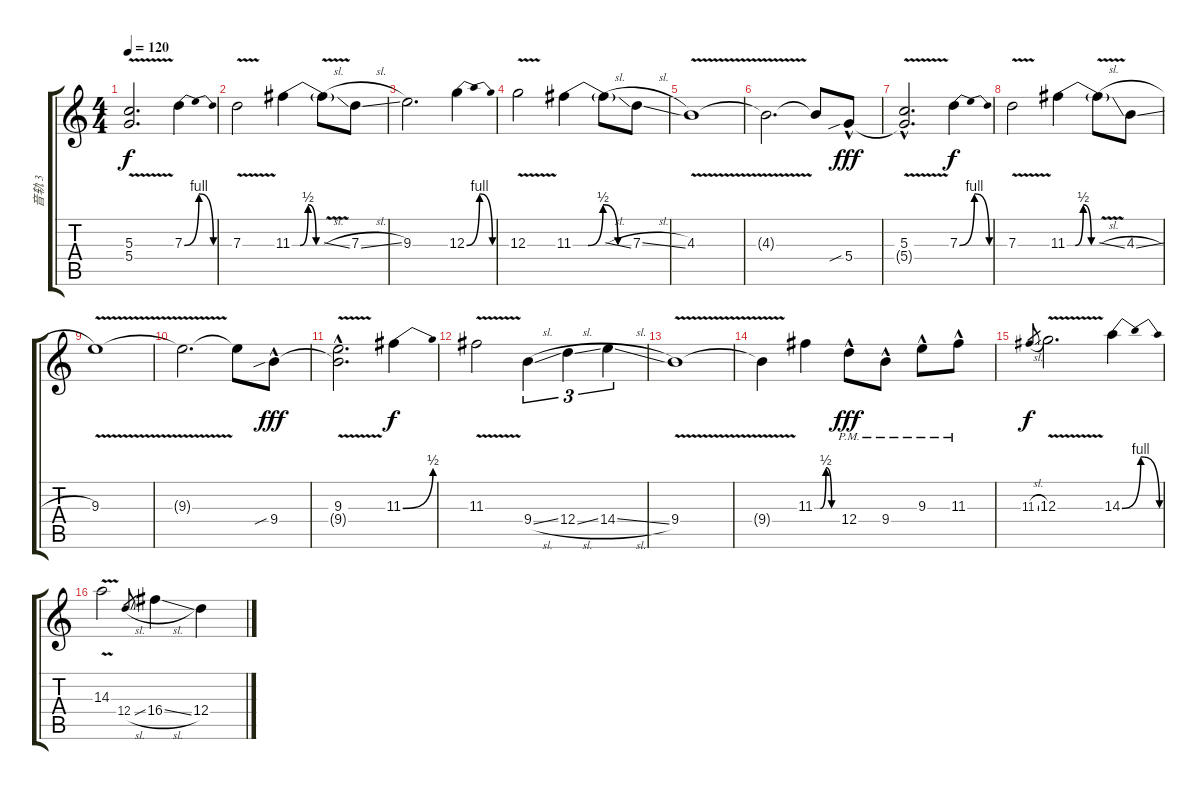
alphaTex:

\track ("音轨 3" "音轨 3") {instrument distortionguitar}
\staff {score tabs}
\tuning (E4 B3 G3 D3 A2 E2) {hide}
\ts (4 4)
\tempo 120
\clef g2
\ks c
(5.3{v} 5.4{t}).2{d dy f} 7.3{be (bendrelease 0 0 15 4 15 4 60 0)}.4 |
7.3{v}.2 11.3{be (custom 0 0 15 0 30 2 45 0 60 0)}.4 11.3{v sl t}.8 7.3{sl}.8 |
9.3.2{d} 12.3{be (bendrelease 0 0 15 4 15 4 60 0)}.4 |
12.3{v}.2 11.3{be (custom 0 0 15 0 30 2 45 0 60 0)}.4 11.3{sl t}.8 7.3{sl}.8 |
4.3{v}.1 |
4.3{t}.2{d} 4.3{t}.8 5.4{sib hac}.8{dy fff} |
(5.3{v hac} 5.4{t}).2{d} 7.3{be (bendrelease 0 0 15 4 15 4 60 0)}.4{dy f} |
7.3{v}.2 11.3{be (custom 0 0 15 0 30 2 45 0 60 0)}.4 11.3{v sl t}.8 4.3{sl}.8 |
9.3{v}.1 |
9.3{t}.2{d} 9.3{t}.8 9.4{sib hac}.8{dy fff} |
(9.3{hac} 9.4{v t}).2{d} 11.3{be (bend 0 0 60 2)}.4{dy f} |
11.3{v}.2 9.4{sl}.4{tu (3 2)} 12.4{sl}.4{tu (3 2)} 14.4{sl}.4{tu (3 2)} |
9.4{v}.1 |
9.4{t}.4 11.3{be (custom 0 0 15 0 30 2 45 0 60 0)}.4 12.4{hac pm}.8{dy fff} 9.4{hac pm}.8 9.3{hac pm}.8 11.3{hac pm}.8 |
11.3{sl}.8{gr dy f} 12.3{v}.2{d} 14.3{be (bendrelease 0 0 15 4 15 4 60 0)}.4 |
14.3{v}.2 12.4{sl}.8{gr} 16.4{sl}.4 12.4.4
